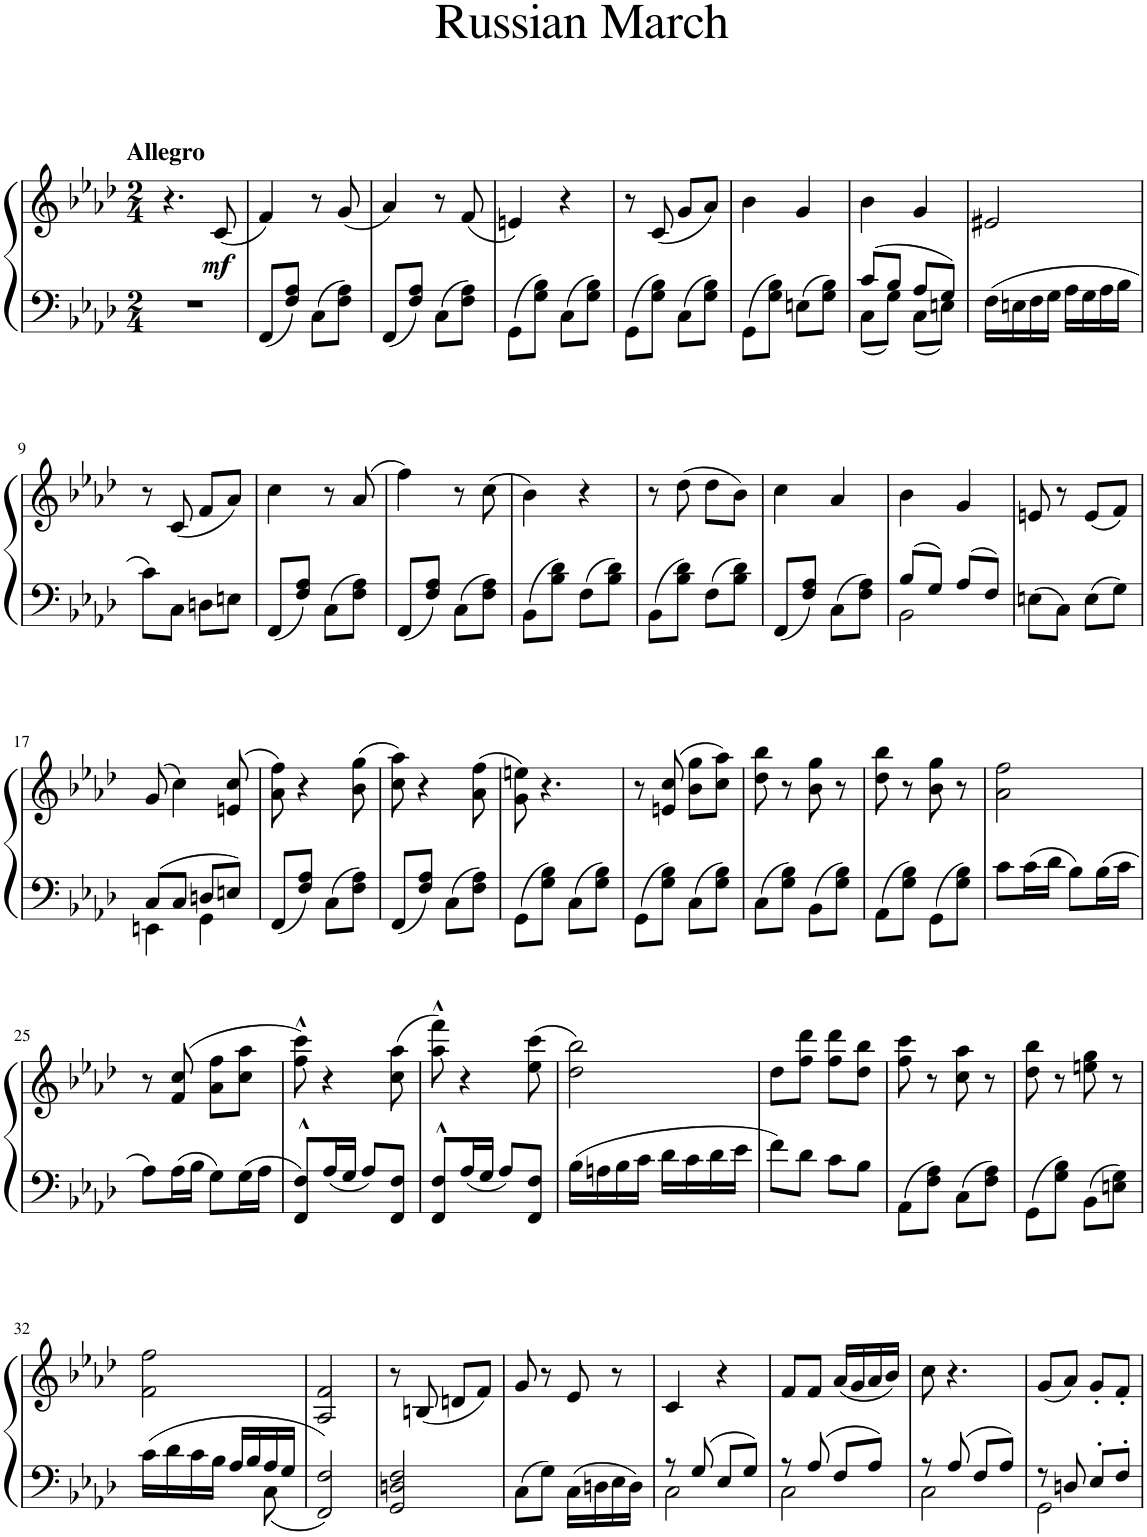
**kern	**kern	**dynam
*part1	*part1	*part1
*staff2	*staff1	*staff1/2
*I"Piano	*	*
*I'Pno.	*	*
*clefF4	*clefG2	*
*k[b-e-a-d-]	*k[b-e-a-d-]	*
*M2/4	*M2/4	*
=1	=1	=1
!	!LO:TX:a:B:t=Allegro	!
2r	4.r	.
!	!	!LO:DY:b
.	(8c/	mf
=2	=2	=2
8FF/L	4f/)	.
8F/ 8A-/J	.	.
8C\L	8r	.
8F\ 8A-\J	(8g/	.
=3	=3	=3
8FF/L	4a-/)	.
8F/ 8A-/J	.	.
8C\L	8r	.
8F\ 8A-\J	(8f/	.
=4	=4	=4
8GG\L	4en/)	.
8G\ 8B-\J	.	.
8C\L	4r	.
8G\ 8B-\J	.	.
=5	=5	=5
8GG\L	8r	.
8G\ 8B-\J	(8c/	.
8C\L	8g/L	.
8G\ 8B-\J	8a-/J)	.
=6	=6	=6
8GG\L	4b-\	.
8G\ 8B-\J	.	.
8En\L	4g/	.
8G\ 8B-\J	.	.
=7	=7	=7
*^	*	*
8c/L	8C\L	4b-\	.
8B-/J	8G\J	.	.
8A-/L	8C\L	4g/	.
8G/J	8En\J	.	.
*v	*v	*	*
=8	=8	=8
16F\LL	2e#X/	.
16En\	.	.
16F\	.	.
16G\JJ	.	.
16A-\LL	.	.
16G\	.	.
16A-\	.	.
16B-\JJ	.	.
!!LO:LB:g=z
=9	=9	=9
8c\L	8r	.
8C\J	(8c/	.
8Dn\L	8f/L	.
8En\J	8a-/J)	.
=10	=10	=10
8FF/L	4cc\	.
8F/ 8A-/J	.	.
8C\L	8r	.
8F\ 8A-\J	(8a-/	.
=11	=11	=11
8FF/L	4ff\)	.
8F/ 8A-/J	.	.
8C\L	8r	.
8F\ 8A-\J	(8cc\	.
=12	=12	=12
8BB-\L	4b-\)	.
8B-\ 8d-\J	.	.
8F\L	4r	.
8B-\ 8d-\J	.	.
=13	=13	=13
8BB-\L	8r	.
8B-\ 8d-\J	(8dd-\	.
8F\L	8dd-\L	.
8B-\ 8d-\J	8b-\J)	.
=14	=14	=14
8FF/L	4cc\	.
8F/ 8A-/J	.	.
8C\L	4a-/	.
8F\ 8A-\J	.	.
=15	=15	=15
*^	*	*
8B-/L	2BB-\	4b-\	.
8G/J	.	.	.
8A-/L	.	4g/	.
8F/J	.	.	.
*v	*v	*	*
=16	=16	=16
8En\L	8en/	.
8C\J	8r	.
8E\L	(8e/L	.
8G\J	8f/J)	.
!!LO:LB:g=z
=17	=17	=17
*^	*	*
8C/L	4EEn\	(8g/	.
8C/J	.	4cc\)	.
8Dn/L	4GG\	.	.
8En/J	.	(8en/ 8cc/	.
*v	*v	*	*
=18	=18	=18
8FF/L	8a-\ 8ff\)	.
8F/ 8A-/J	4r	.
8C\L	.	.
8F\ 8A-\J	(8b-\ 8gg\	.
=19	=19	=19
8FF/L	8cc\ 8aa-\)	.
8F/ 8A-/J	4r	.
8C\L	.	.
8F\ 8A-\J	(8a-\ 8ff\	.
=20	=20	=20
8GG\L	8g\ 8een\)	.
8G\ 8B-\J	4.r	.
8C\L	.	.
8G\ 8B-\J	.	.
=21	=21	=21
8GG\L	8r	.
8G\ 8B-\J	(8en/ 8cc/	.
8C\L	8b-\ 8gg\L	.
8G\ 8B-\J	8cc\ 8aa-\J)	.
=22	=22	=22
8C\L	8dd-\ 8bb-\	.
8G\ 8B-\J	8r	.
8BB-\L	8b-\ 8gg\	.
8G\ 8B-\J	8r	.
=23	=23	=23
8AA-\L	8dd-\ 8bb-\	.
8G\ 8B-\J	8r	.
8GG\L	8b-\ 8gg\	.
8G\ 8B-\J	8r	.
=24	=24	=24
8c\L	2a-\ 2ff\	.
16c\L	.	.
16d-\JJ	.	.
8B-\L	.	.
16B-\L	.	.
16c\JJ	.	.
!!LO:LB:g=z
=25	=25	=25
8A-\L	8r	.
16A-\L	(8f/ 8cc/	.
16B-\JJ	.	.
8G\L	8a-\ 8ff\L	.
16G\L	8cc\ 8aa-\J	.
16A-\JJ	.	.
=26	=26	=26
8FF/^^ 8F/^^L	8ff\^^ 8ccc\^^)	.
16A-/L	4r	.
16G/JJ	.	.
8A-/L	.	.
8FF/ 8F/J	(8cc\ 8aa-\	.
=27	=27	=27
8FF/^^ 8F/^^L	8aa-\^^ 8fff\^^)	.
16A-/L	4r	.
16G/JJ	.	.
8A-/L	.	.
8FF/ 8F/J	(8ee-\ 8ccc\	.
=28	=28	=28
16B-\LL	2dd-\ 2bb-\)	.
16An\	.	.
16B-\	.	.
16c\JJ	.	.
16d-\LL	.	.
16c\	.	.
16d-\	.	.
16e-\JJ	.	.
=29	=29	=29
8f\L	8dd-\L	.
8d-\J	8ff\ 8ddd-\J	.
8c\L	8ff\ 8ddd-\L	.
8B-\J	8dd-\ 8bb-\J	.
=30	=30	=30
8AA-\L	8ff\ 8ccc\	.
8F\ 8A-\J	8r	.
8C\L	8cc\ 8aa-\	.
8F\ 8A-\J	8r	.
=31	=31	=31
8GG\L	8dd-\ 8bb-\	.
8G\ 8B-\J	8r	.
8BB-\L	8een\ 8gg\	.
8En\ 8G\J	8r	.
!!LO:LB:g=z
=32	=32	=32
*^	*	*
16c\LL	4.ryy	2f\ 2ff\	.
16d-\	.	.	.
16c\	.	.	.
16B-\JJ	.	.	.
16A-/LL	.	.	.
16B-/	.	.	.
16A-/	8C\	.	.
16G/JJ	.	.	.
*v	*v	*	*
=33	=33	=33
2FF/ 2F/	2A-/ 2f/	.
=34	=34	=34
2GG/ 2Dn/ 2F/	8r	.
.	(8Bn/	.
.	8dn/L	.
.	8f/J)	.
=35	=35	=35
8C\L	8g/	.
8G\J	8r	.
16C\LL	8e-/	.
16Dn\	.	.
16E-\	8r	.
16D\JJ	.	.
=36	=36	=36
*^	*	*
8r	2C\	4c/	.
8G/	.	.	.
8E-/L	.	4r	.
8G/J	.	.	.
=37	=37	=37	=37
8r	2C\	8f/L	.
8A-/	.	8f/J	.
8F/L	.	(16a-/LL	.
.	.	16g/	.
8A-/J	.	16a-/	.
.	.	16b-/JJ)	.
=38	=38	=38	=38
8r	2C\	8cc\	.
8A-/	.	4.r	.
8F/L	.	.	.
8A-/J	.	.	.
=39	=39	=39	=39
8r	2GG\	(8g/L	.
8Dn/	.	8a-/J)	.
8E-'/L	.	8g'/L	.
8F'/J	.	8f'/J	.
*v	*v	*	*
=	=	=
*-	*-	*-
